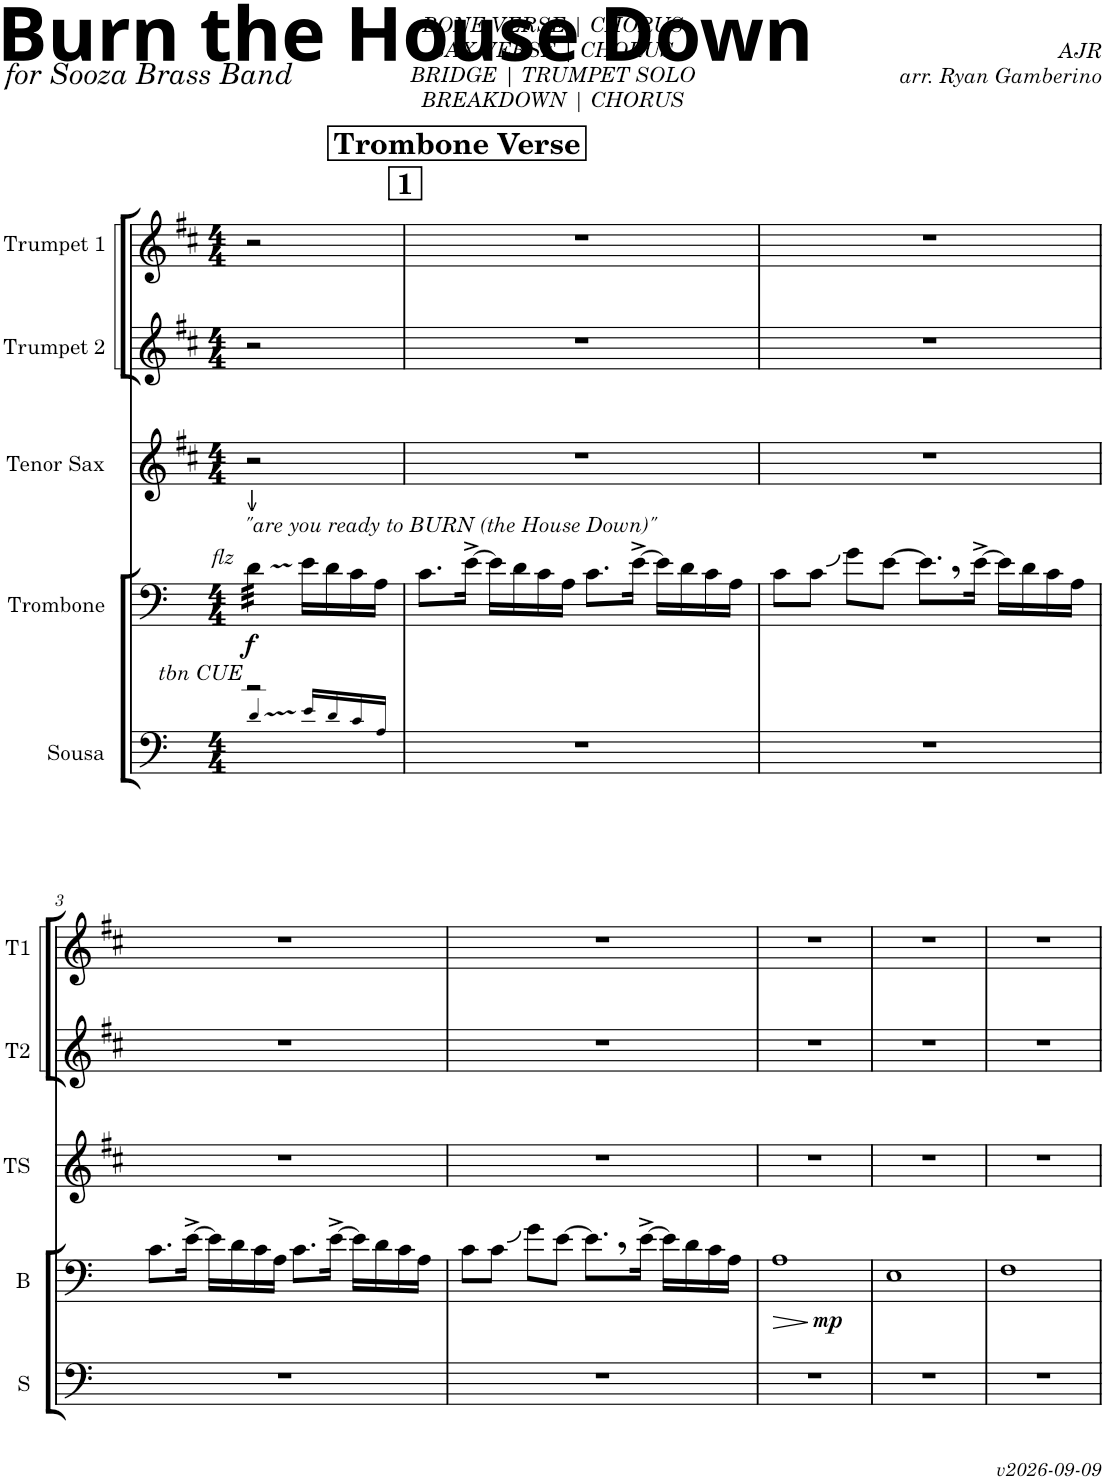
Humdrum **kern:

**kern	**kern	**dynam	**kern	**kern	**kern
*part5	*part4	*part4	*part3	*part2	*part1
*staff5	*staff4	*staff4	*staff3	*staff2	*staff1
*I"Sousa	*I"Trombone	*	*I"Tenor Sax	*I"Trumpet 2	*I"Trumpet 1
*I'S	*	*	*I'TS	*I'T2	*I'T1
*clefF4	*clefF4	*	*clefG2	*clefG2	*clefG2
*	*	*	*Trd8c14	*Trd1c2	*Trd1c2
*k[]	*k[]	*	*k[f#c#]	*k[f#c#]	*k[f#c#]
*M4/4	*M4/4	*	*M4/4	*M4/4	*M4/4
=	=	=	=	=	=
*^	*	*	*	*	*
!	!	!LO:TX:a:i:t=flz	!	!	!	!
!	!	!LO:TX:a:i:t="are you ready to BURN (the House Down)"	!	!	!	!
!	!	!LO:TX:a:t=↓	!	!	!	!
!LO:TX:a:i:t=tbn CUE	!	!	!	!	!	!
!	!	!	!LO:DY:b	!	!	!
*	*	*tremolo	*	*	*	*
2r	4d/	32d\LLL	f	2r	2r	2r
.	.	32d\	.	.	.	.
.	.	32d\	.	.	.	.
.	.	32d\	.	.	.	.
.	.	32d\	.	.	.	.
.	.	32d\	.	.	.	.
.	.	32d\	.	.	.	.
.	.	32d\JJJ	.	.	.	.
*	*	*Xtremolo	*	*	*	*
.	16e/LL	16e\LL	.	.	.	.
.	16d/	16d\	.	.	.	.
.	16c/	16c\	.	.	.	.
.	16A/JJ	16A\JJ	.	.	.	.
*v	*v	*	*	*	*	*
!!LO:REH:place=s1:a:B:fs=14:t=Trombone Verse
!!LO:REH:place=s1:a:B:fs=14:t=1
=1	=1	=1	=1	=1	=1
1r	8.c\L	.	1r	1r	1r
.	[16e^\Jk	.	.	.	.
.	16e\LL]	.	.	.	.
.	16d\	.	.	.	.
.	16c\	.	.	.	.
.	16A\JJ	.	.	.	.
.	8.c\L	.	.	.	.
.	[16e^\Jk	.	.	.	.
.	16e\LL]	.	.	.	.
.	16d\	.	.	.	.
.	16c\	.	.	.	.
.	16A\JJ	.	.	.	.
=2	=2	=2	=2	=2	=2
1r	8c\L	.	1r	1r	1r
.	8c\J	.	.	.	.
.	8g\L	.	.	.	.
.	[8e\J	.	.	.	.
.	8.e,\L]	.	.	.	.
.	[16e^\Jk	.	.	.	.
.	16e\LL]	.	.	.	.
.	16d\	.	.	.	.
.	16c\	.	.	.	.
.	16A\JJ	.	.	.	.
!!LO:LB:g=z
=3	=3	=3	=3	=3	=3
1r	8.c\L	.	1r	1r	1r
.	[16e^\Jk	.	.	.	.
.	16e\LL]	.	.	.	.
.	16d\	.	.	.	.
.	16c\	.	.	.	.
.	16A\JJ	.	.	.	.
.	8.c\L	.	.	.	.
.	[16e^\Jk	.	.	.	.
.	16e\LL]	.	.	.	.
.	16d\	.	.	.	.
.	16c\	.	.	.	.
.	16A\JJ	.	.	.	.
=4	=4	=4	=4	=4	=4
1r	8c\L	.	1r	1r	1r
.	8c\J	.	.	.	.
.	8g\L	.	.	.	.
.	[8e\J	.	.	.	.
.	8.e,\L]	.	.	.	.
.	[16e^\Jk	.	.	.	.
.	16e\LL]	.	.	.	.
.	16d\	.	.	.	.
.	16c\	.	.	.	.
.	16A\JJ	.	.	.	.
=5	=5	=5	=5	=5	=5
!	!	!LO:HP:b	!	!	!
*	*^	*	*	*	*
1r	1A	2ryy	>	1r	1r	1r
!	!	!	!LO:DY:b	!	!	!
.	.	2ryy	mp	.	.	.
.	.	.	]	.	.	.
*	*v	*v	*	*	*	*
=6	=6	=6	=6	=6	=6
1r	1E	.	1r	1r	1r
=7	=7	=7	=7	=7	=7
1r	1F	.	1r	1r	1r
=	=	=	=	=	=
*-	*-	*-	*-	*-	*-
